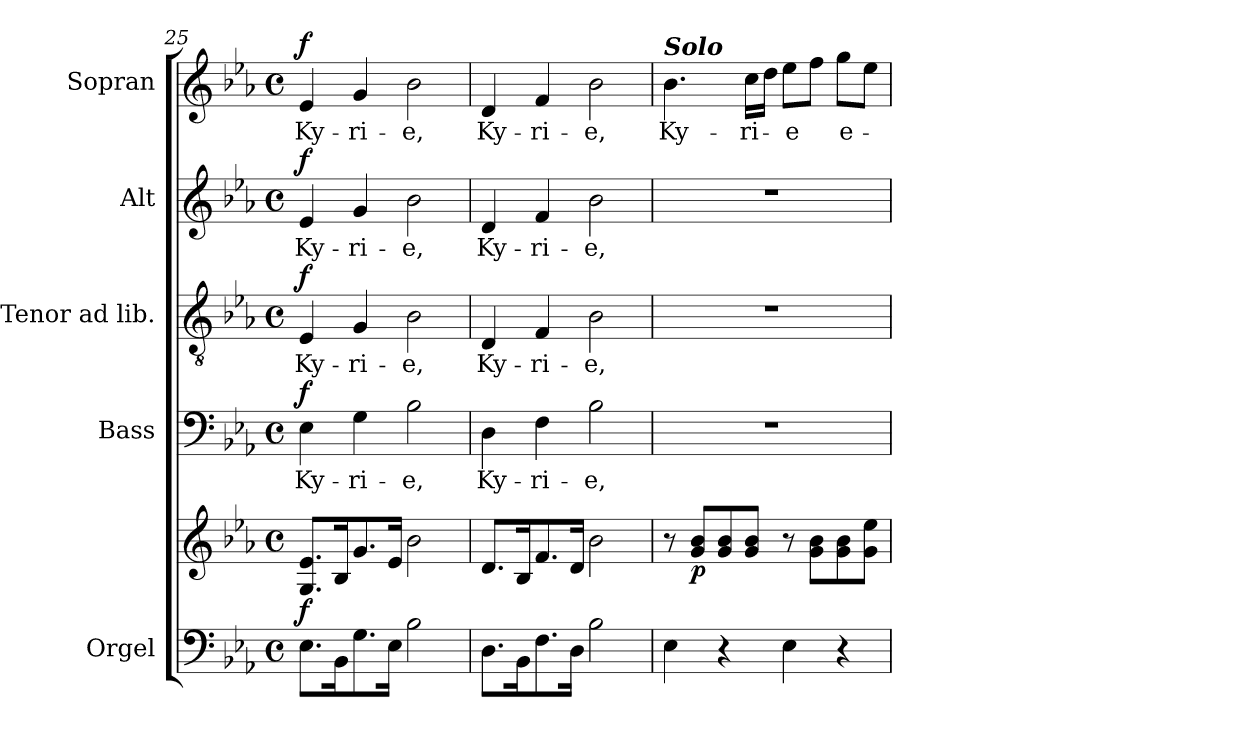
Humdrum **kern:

**kern	**kern	**dynam	**kern	**text	**dynam	**kern	**text	**dynam	**kern	**text	**dynam	**kern	**text	**dynam
*part5	*part5	*part5	*part4	*part4	*part4	*part3	*part3	*part3	*part2	*part2	*part2	*part1	*part1	*part1
*staff6	*staff5	*staff5/6	*staff4	*staff4	*staff4	*staff3	*staff3	*staff3	*staff2	*staff2	*staff2	*staff1	*staff1	*staff1
*I"Orgel	*	*	*I"Bass	*	*	*I"Tenor ad lib.	*	*	*I"Alt	*	*	*I"Sopran	*	*
*	*	*	*I'B.	*	*	*I'T.	*	*	*I'A.	*	*	*I'S.	*	*
*clefF4	*clefG2	*	*clefF4	*	*	*clefGv2	*	*	*clefG2	*	*	*clefG2	*	*
*k[b-e-a-]	*k[b-e-a-]	*	*k[b-e-a-]	*	*	*k[b-e-a-]	*	*	*k[b-e-a-]	*	*	*k[b-e-a-]	*	*
*E-:	*E-:	*	*E-:	*	*	*E-:	*	*	*E-:	*	*	*E-:	*	*
*M4/4	*M4/4	*	*M4/4	*	*	*M4/4	*	*	*M4/4	*	*	*M4/4	*	*
*met(c)	*met(c)	*	*met(c)	*	*	*met(c)	*	*	*met(c)	*	*	*met(c)	*	*
=25	=25	=25	=25	=25	=25	=25	=25	=25	=25	=25	=25	=25	=25	=25
!	!	!LO:DY:b	!	!LO:LY:b	!LO:DY:a	!	!LO:LY:b	!LO:DY:a	!	!LO:LY:b	!LO:DY:a	!	!LO:LY:b	!LO:DY:a
8.E-\L	8.G/ 8.e-/L	f	4E-\	Ky-	f	4E-/	Ky-	f	4e-/	Ky-	f	4e-/	Ky-	f
16BB-\k	16B-/k	.	.	.	.	.	.	.	.	.	.	.	.	.
!	!	!	!	!LO:LY:b	!	!	!LO:LY:b	!	!	!LO:LY:b	!	!	!LO:LY:b	!
8.G\	8.g/	.	4G\	-ri-	.	4G/	-ri-	.	4g/	-ri-	.	4g/	-ri-	.
16E-\Jk	16e-/Jk	.	.	.	.	.	.	.	.	.	.	.	.	.
!	!	!	!	!LO:LY:b	!	!	!LO:LY:b	!	!	!LO:LY:b	!	!	!LO:LY:b	!
2B-\	2b-\	.	2B-\	-e,	.	2B-\	-e,	.	2b-\	-e,	.	2b-\	-e,	.
!!LO:LB:g=z
=26	=26	=26	=26	=26	=26	=26	=26	=26	=26	=26	=26	=26	=26	=26
!	!	!	!	!LO:LY:b	!	!	!LO:LY:b	!	!	!LO:LY:b	!	!	!LO:LY:b	!
8.D\L	8.d/L	.	4D\	Ky-	.	4D/	Ky-	.	4d/	Ky-	.	4d/	Ky-	.
16BB-\k	16B-/k	.	.	.	.	.	.	.	.	.	.	.	.	.
!	!	!	!	!LO:LY:b	!	!	!LO:LY:b	!	!	!LO:LY:b	!	!	!LO:LY:b	!
8.F\	8.f/	.	4F\	-ri-	.	4F/	-ri-	.	4f/	-ri-	.	4f/	-ri-	.
16D\Jk	16d/Jk	.	.	.	.	.	.	.	.	.	.	.	.	.
!	!	!	!	!LO:LY:b	!	!	!LO:LY:b	!	!	!LO:LY:b	!	!	!LO:LY:b	!
2B-\	2b-\	.	2B-\	-e,	.	2B-\	-e,	.	2b-\	-e,	.	2b-\	-e,	.
=27	=27	=27	=27	=27	=27	=27	=27	=27	=27	=27	=27	=27	=27	=27
!	!	!	!	!	!	!	!	!	!	!	!	!LO:TX:a:Bi:t=Solo	!	!
!	!	!	!	!	!	!	!	!	!	!	!	!	!LO:LY:b	!
4E-\	8r	.	1r	.	.	1r	.	.	1r	.	.	4.b-\	Ky-	.
!	!	!LO:DY:b	!	!	!	!	!	!	!	!	!	!	!	!
.	8g/ 8b-/L	p	.	.	.	.	.	.	.	.	.	.	.	.
4r	8g/ 8b-/	.	.	.	.	.	.	.	.	.	.	.	.	.
!	!	!	!	!	!	!	!	!	!	!	!	!	!LO:LY:b	!
.	8g/ 8b-/J	.	.	.	.	.	.	.	.	.	.	16cc\LL	-ri-	.
.	.	.	.	.	.	.	.	.	.	.	.	16dd\JJ	.	.
!	!	!	!	!	!	!	!	!	!	!	!	!	!LO:LY:b	!
4E-\	8r	.	.	.	.	.	.	.	.	.	.	8ee-\L	-e	.
.	8g\ 8b-\L	.	.	.	.	.	.	.	.	.	.	8ff\J	.	.
!	!	!	!	!	!	!	!	!	!	!	!	!	!LO:LY:b	!
4r	8g\ 8b-\	.	.	.	.	.	.	.	.	.	.	8gg\L	e-	.
.	8g\ 8ee-\J	.	.	.	.	.	.	.	.	.	.	8ee-\J	.	.
=	=	=	=	=	=	=	=	=	=	=	=	=	=	=
*-	*-	*-	*-	*-	*-	*-	*-	*-	*-	*-	*-	*-	*-	*-
